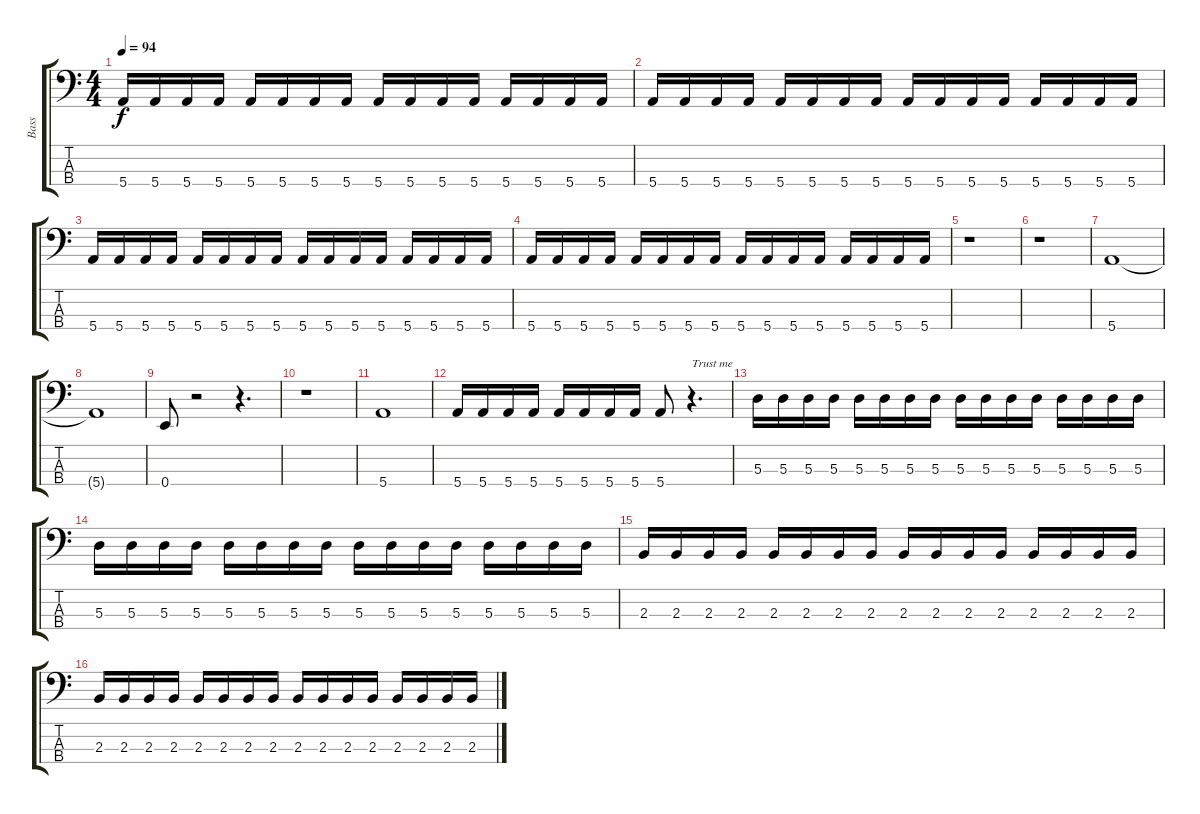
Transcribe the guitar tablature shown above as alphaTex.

\track ("Bass" "Bass") {instrument electricbasspick}
\staff {score tabs}
\tuning (G2 D2 A1 E1) {hide}
\ts (4 4)
\tempo 94
\clef f4
\ks c
5.4.16{dy f} 5.4.16 5.4.16 5.4.16 5.4.16 5.4.16 5.4.16 5.4.16 5.4.16 5.4.16 5.4.16 5.4.16 5.4.16 5.4.16 5.4.16 5.4.16 |
5.4.16 5.4.16 5.4.16 5.4.16 5.4.16 5.4.16 5.4.16 5.4.16 5.4.16 5.4.16 5.4.16 5.4.16 5.4.16 5.4.16 5.4.16 5.4.16 |
5.4.16 5.4.16 5.4.16 5.4.16 5.4.16 5.4.16 5.4.16 5.4.16 5.4.16 5.4.16 5.4.16 5.4.16 5.4.16 5.4.16 5.4.16 5.4.16 |
5.4.16 5.4.16 5.4.16 5.4.16 5.4.16 5.4.16 5.4.16 5.4.16 5.4.16 5.4.16 5.4.16 5.4.16 5.4.16 5.4.16 5.4.16 5.4.16 |
r.1 |
r.1 |
5.4.1 |
5.4{t}.1 |
0.4.8 r.2 r.4{d} |
r.1 |
5.4.1 |
5.4.16 5.4.16 5.4.16 5.4.16 5.4.16 5.4.16 5.4.16 5.4.16 5.4.8 r.4{d txt "Trust me"} |
5.3.16 5.3.16 5.3.16 5.3.16 5.3.16 5.3.16 5.3.16 5.3.16 5.3.16 5.3.16 5.3.16 5.3.16 5.3.16 5.3.16 5.3.16 5.3.16 |
5.3.16 5.3.16 5.3.16 5.3.16 5.3.16 5.3.16 5.3.16 5.3.16 5.3.16 5.3.16 5.3.16 5.3.16 5.3.16 5.3.16 5.3.16 5.3.16 |
2.3.16 2.3.16 2.3.16 2.3.16 2.3.16 2.3.16 2.3.16 2.3.16 2.3.16 2.3.16 2.3.16 2.3.16 2.3.16 2.3.16 2.3.16 2.3.16 |
2.3.16 2.3.16 2.3.16 2.3.16 2.3.16 2.3.16 2.3.16 2.3.16 2.3.16 2.3.16 2.3.16 2.3.16 2.3.16 2.3.16 2.3.16 2.3.16
